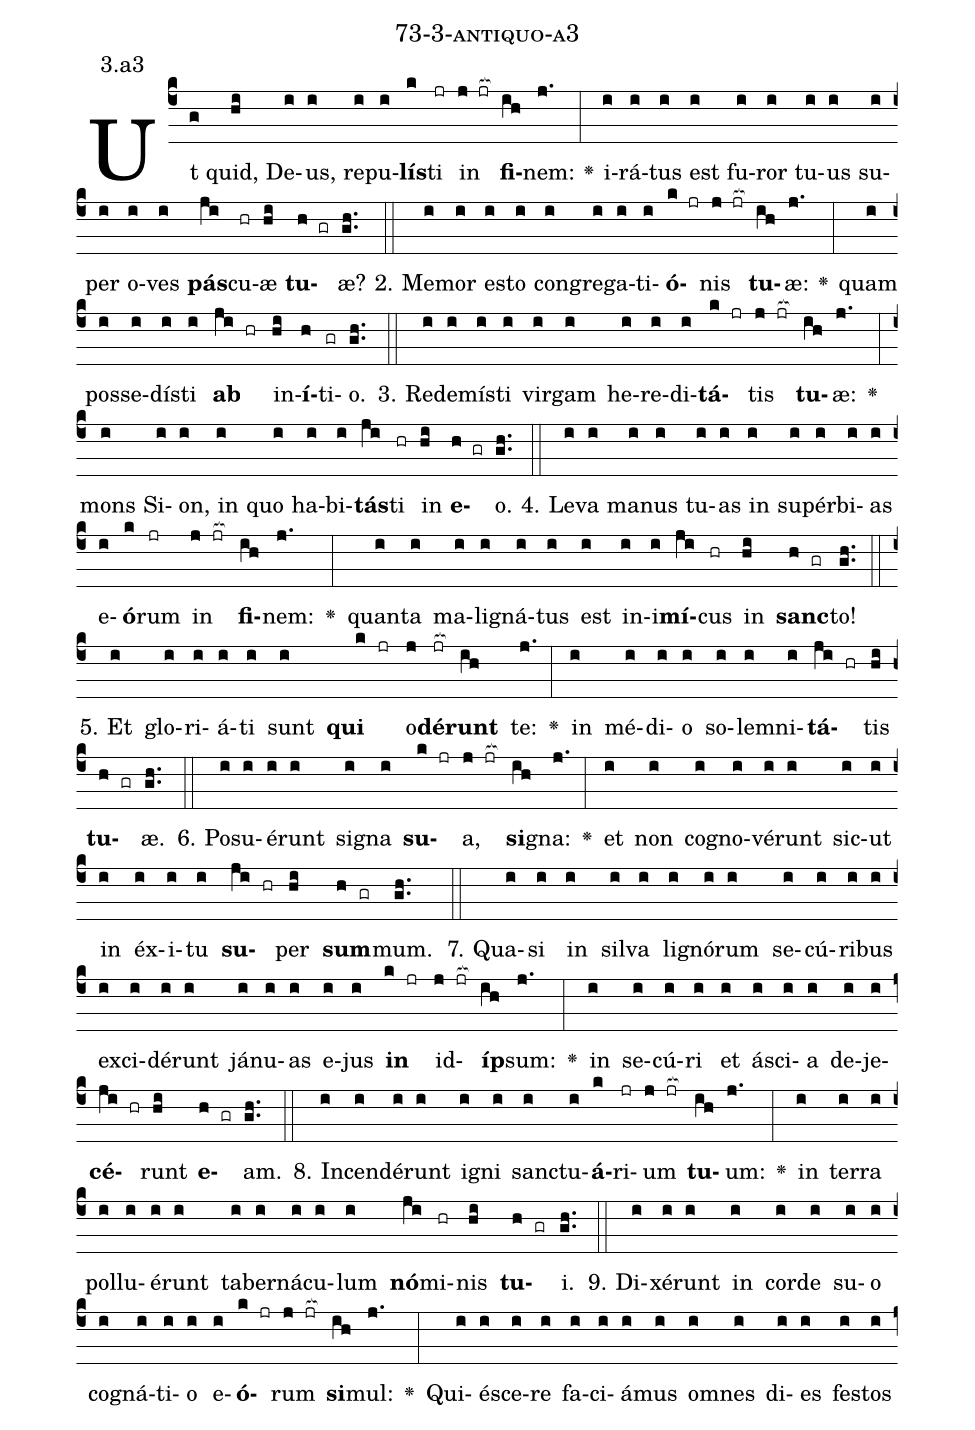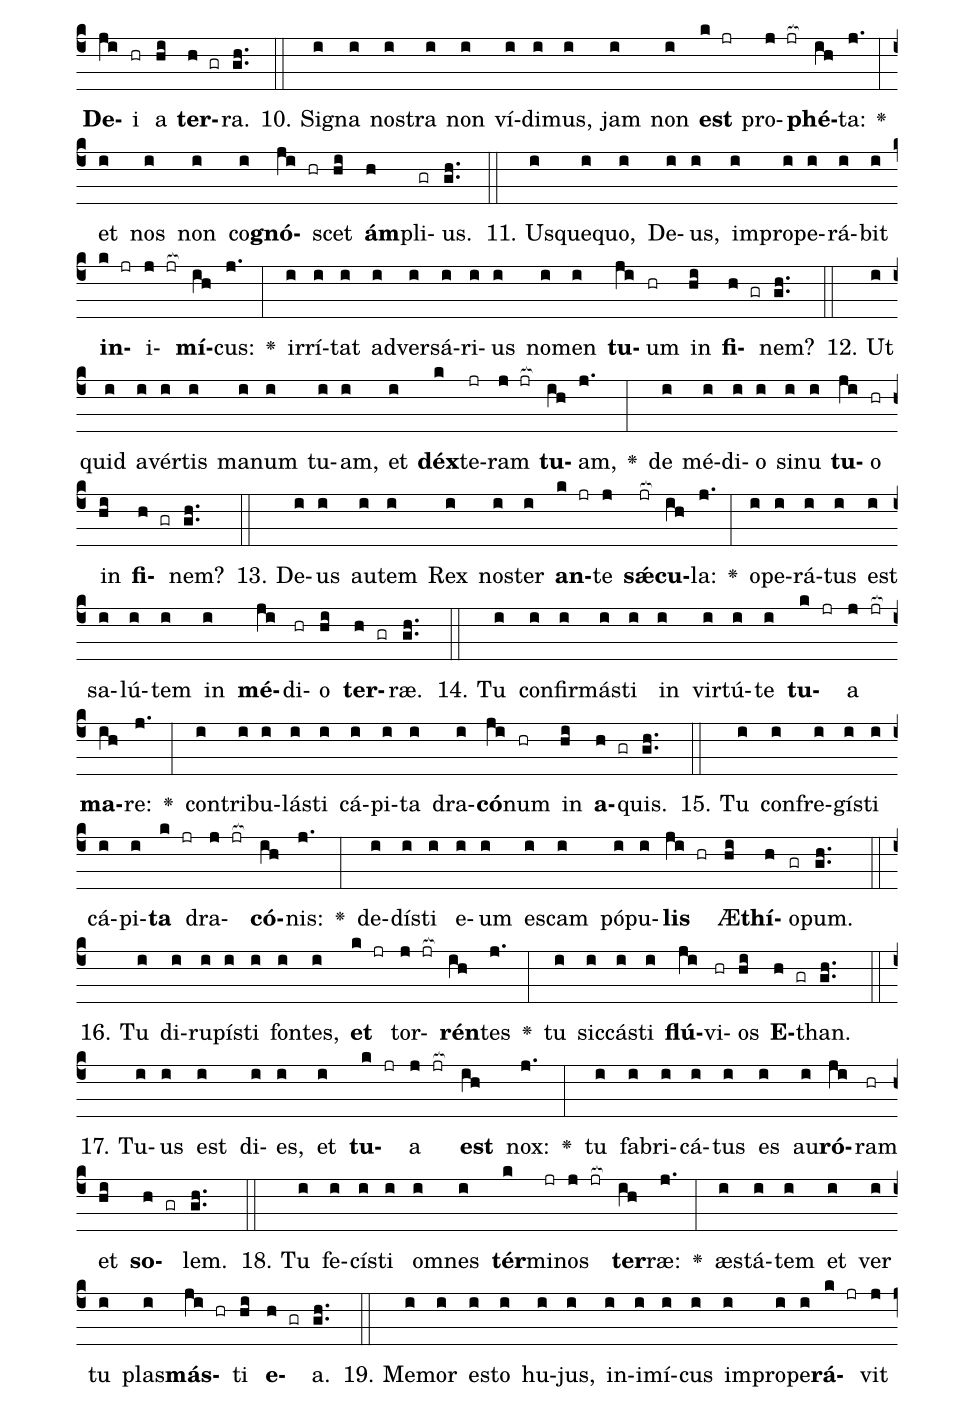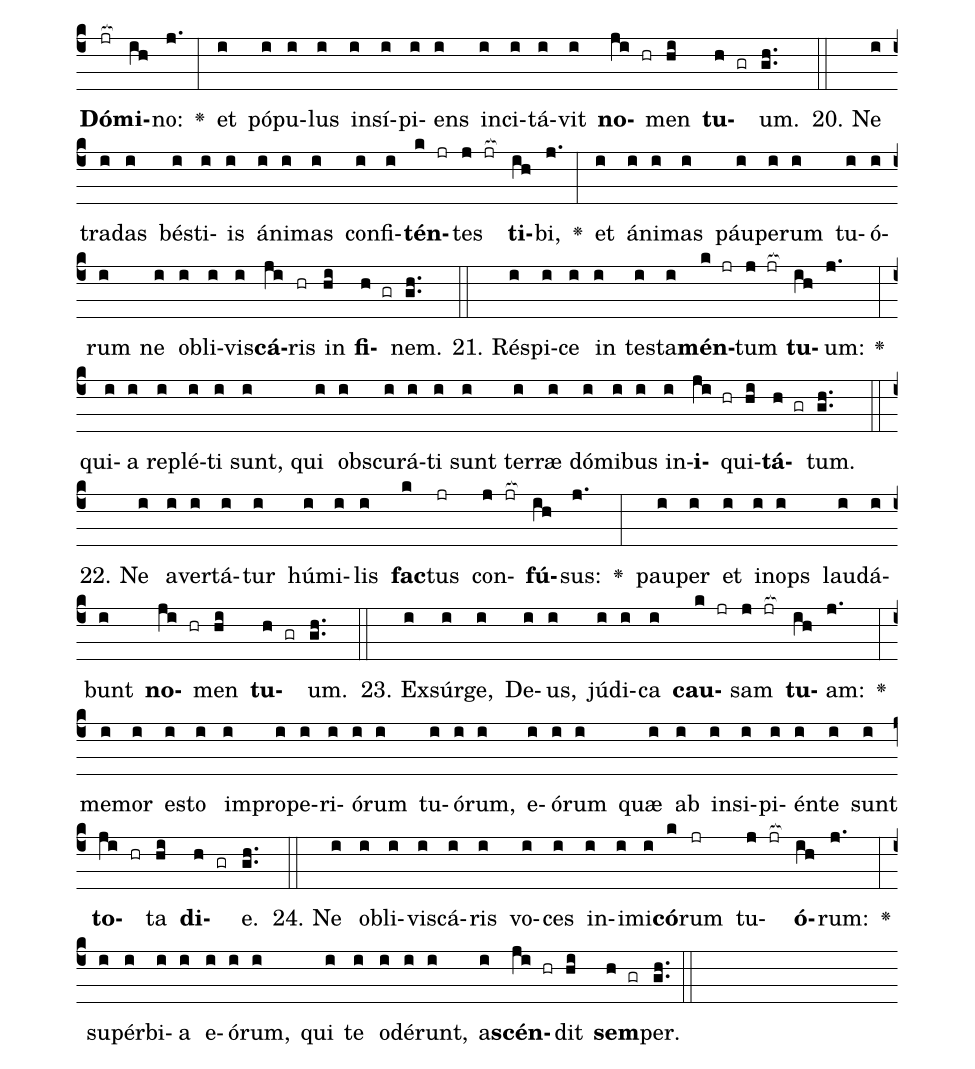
name: 73-3-antiquo-a3;
annotation: 3.a3;
%%
(c4)Ut(g) quid,(hi) De(i)us,(i) re(i)pu(i)<b>lís</b>(k)ti(jr) in(j jr[ocb:1{]) <b>fi</b>(ih[ocb:0}])nem:(j.) <v>\greheightstar</v>(:) i(i)rá(i)tus(i) est(i) fu(i)ror(i) tu(i)us(i) su(i)per(i) o(i)ves(i) <b>pás</b>(ji)cu(hr)æ(hi) <b>tu</b>(h gr)æ?(gh..) (::)
2. Me(i)mor(i) es(i)to(i) con(i)gre(i)ga(i)ti(i)<b>ó</b>(k jr)nis(j jr[ocb:1{]) <b>tu</b>(ih[ocb:0}])æ:(j.) <v>\greheightstar</v>(:) quam(i) pos(i)se(i)dís(i)ti(i) <b>ab</b>(ji hr) in(hi)<b>í</b>(h)ti(gr)o.(gh..) (::)
3. Red(i)e(i)mís(i)ti(i) vir(i)gam(i) he(i)re(i)di(i)<b>tá</b>(k jr)tis(j jr[ocb:1{]) <b>tu</b>(ih[ocb:0}])æ:(j.) <v>\greheightstar</v>(:) mons(i) Si(i)on,(i) in(i) quo(i) ha(i)bi(i)<b>tás</b>(ji)ti(hr) in(hi) <b>e</b>(h gr)o.(gh..) (::)
4. Le(i)va(i) ma(i)nus(i) tu(i)as(i) in(i) su(i)pér(i)bi(i)as(i) e(i)<b>ó</b>(k)rum(jr) in(j jr[ocb:1{]) <b>fi</b>(ih[ocb:0}])nem:(j.) <v>\greheightstar</v>(:) quan(i)ta(i) ma(i)li(i)gná(i)tus(i) est(i) in(i)i(i)<b>mí</b>(ji)cus(hr) in(hi) <b>sanc</b>(h gr)to!(gh..) (::)
5. Et(i) glo(i)ri(i)á(i)ti(i) sunt(i) <b>qui</b>(k jr) o(j)<b>dé</b>(jr[ocb:1{])<b>runt</b>(ih[ocb:0}]) te:(j.) <v>\greheightstar</v>(:) in(i) mé(i)di(i)o(i) so(i)lem(i)ni(i)<b>tá</b>(ji hr)tis(hi) <b>tu</b>(h gr)æ.(gh..) (::)
6. Po(i)su(i)é(i)runt(i) si(i)gna(i) <b>su</b>(k jr)a,(j jr[ocb:1{]) <b>si</b>(ih[ocb:0}])gna:(j.) <v>\greheightstar</v>(:) et(i) non(i) co(i)gno(i)vé(i)runt(i) sic(i)ut(i) in(i) éx(i)i(i)tu(i) <b>su</b>(ji hr)per(hi) <b>sum</b>(h gr)mum.(gh..) (::)
7. Qua(i)si(i) in(i) sil(i)va(i) li(i)gnó(i)rum(i) se(i)cú(i)ri(i)bus(i) ex(i)ci(i)dé(i)runt(i) já(i)nu(i)as(i) e(i)jus(i) <b>in</b>(k jr) id(j jr[ocb:1{])<b>íp</b>(ih[ocb:0}])sum:(j.) <v>\greheightstar</v>(:) in(i) se(i)cú(i)ri(i) et(i) á(i)sci(i)a(i) de(i)je(i)<b>cé</b>(ji hr)runt(hi) <b>e</b>(h gr)am.(gh..) (::)
8. In(i)cen(i)dé(i)runt(i) i(i)gni(i) sanc(i)tu(i)<b>á</b>(k)ri(jr)um(j jr[ocb:1{]) <b>tu</b>(ih[ocb:0}])um:(j.) <v>\greheightstar</v>(:) in(i) ter(i)ra(i) pol(i)lu(i)é(i)runt(i) ta(i)ber(i)ná(i)cu(i)lum(i) <b>nó</b>(ji)mi(hr)nis(hi) <b>tu</b>(h gr)i.(gh..) (::)
9. Di(i)xé(i)runt(i) in(i) cor(i)de(i) su(i)o(i) co(i)gná(i)ti(i)o(i) e(i)<b>ó</b>(k jr)rum(j jr[ocb:1{]) <b>si</b>(ih[ocb:0}])mul:(j.) <v>\greheightstar</v>(:) Qui(i)é(i)sce(i)re(i) fa(i)ci(i)á(i)mus(i) om(i)nes(i) di(i)es(i) fes(i)tos(i) <b>De</b>(ji)i(hr) a(hi) <b>ter</b>(h gr)ra.(gh..) (::)
10. Si(i)gna(i) nos(i)tra(i) non(i) ví(i)di(i)mus,(i) jam(i) non(i) <b>est</b>(k jr) pro(j jr[ocb:1{])<b>phé</b>(ih[ocb:0}])ta:(j.) <v>\greheightstar</v>(:) et(i) nos(i) non(i) co(i)<b>gnó</b>(ji hr)scet(hi) <b>ám</b>(h)pli(gr)us.(gh..) (::)
11. Us(i)que(i)quo,(i) De(i)us,(i) im(i)pro(i)pe(i)rá(i)bit(i) <b>in</b>(k jr)i(j jr[ocb:1{])<b>mí</b>(ih[ocb:0}])cus:(j.) <v>\greheightstar</v>(:) ir(i)rí(i)tat(i) ad(i)ver(i)sá(i)ri(i)us(i) no(i)men(i) <b>tu</b>(ji)um(hr) in(hi) <b>fi</b>(h gr)nem?(gh..) (::)
12. Ut(i) quid(i) a(i)vér(i)tis(i) ma(i)num(i) tu(i)am,(i) et(i) <b>déx</b>(k)te(jr)ram(j jr[ocb:1{]) <b>tu</b>(ih[ocb:0}])am,(j.) <v>\greheightstar</v>(:) de(i) mé(i)di(i)o(i) si(i)nu(i) <b>tu</b>(ji)o(hr) in(hi) <b>fi</b>(h gr)nem?(gh..) (::)
13. De(i)us(i) au(i)tem(i) Rex(i) nos(i)ter(i) <b>an</b>(k jr)te(j) <b>sǽ</b>(jr[ocb:1{])<b>cu</b>(ih[ocb:0}])la:(j.) <v>\greheightstar</v>(:) o(i)pe(i)rá(i)tus(i) est(i) sa(i)lú(i)tem(i) in(i) <b>mé</b>(ji)di(hr)o(hi) <b>ter</b>(h gr)ræ.(gh..) (::)
14. Tu(i) con(i)fir(i)más(i)ti(i) in(i) vir(i)tú(i)te(i) <b>tu</b>(k jr)a(j jr[ocb:1{]) <b>ma</b>(ih[ocb:0}])re:(j.) <v>\greheightstar</v>(:) con(i)tri(i)bu(i)lás(i)ti(i) cá(i)pi(i)ta(i) dra(i)<b>có</b>(ji)num(hr) in(hi) <b>a</b>(h gr)quis.(gh..) (::)
15. Tu(i) con(i)fre(i)gís(i)ti(i) cá(i)pi(i)<b>ta</b>(k jr) dra(j jr[ocb:1{])<b>có</b>(ih[ocb:0}])nis:(j.) <v>\greheightstar</v>(:) de(i)dís(i)ti(i) e(i)um(i) es(i)cam(i) pó(i)pu(i)<b>lis</b>(ji hr) Æ(hi)<b>thí</b>(h)o(gr)pum.(gh..) (::)
16. Tu(i) di(i)ru(i)pís(i)ti(i) fon(i)tes,(i) <b>et</b>(k jr) tor(j jr[ocb:1{])<b>rén</b>(ih[ocb:0}])tes(j.) <v>\greheightstar</v>(:) tu(i) sic(i)cás(i)ti(i) <b>flú</b>(ji)vi(hr)os(hi) <b>E</b>(h gr)than.(gh..) (::)
17. Tu(i)us(i) est(i) di(i)es,(i) et(i) <b>tu</b>(k jr)a(j jr[ocb:1{]) <b>est</b>(ih[ocb:0}]) nox:(j.) <v>\greheightstar</v>(:) tu(i) fa(i)bri(i)cá(i)tus(i) es(i) au(i)<b>ró</b>(ji)ram(hr) et(hi) <b>so</b>(h gr)lem.(gh..) (::)
18. Tu(i) fe(i)cís(i)ti(i) om(i)nes(i) <b>tér</b>(k)mi(jr)nos(j jr[ocb:1{]) <b>ter</b>(ih[ocb:0}])ræ:(j.) <v>\greheightstar</v>(:) æs(i)tá(i)tem(i) et(i) ver(i) tu(i) plas(i)<b>más</b>(ji hr)ti(hi) <b>e</b>(h gr)a.(gh..) (::)
19. Me(i)mor(i) es(i)to(i) hu(i)jus,(i) in(i)i(i)mí(i)cus(i) im(i)pro(i)pe(i)<b>rá</b>(k jr)vit(j) <b>Dó</b>(jr[ocb:1{])<b>mi</b>(ih[ocb:0}])no:(j.) <v>\greheightstar</v>(:) et(i) pó(i)pu(i)lus(i) in(i)sí(i)pi(i)ens(i) in(i)ci(i)tá(i)vit(i) <b>no</b>(ji hr)men(hi) <b>tu</b>(h gr)um.(gh..) (::)
20. Ne(i) tra(i)das(i) bés(i)ti(i)is(i) á(i)ni(i)mas(i) con(i)fi(i)<b>tén</b>(k jr)tes(j jr[ocb:1{]) <b>ti</b>(ih[ocb:0}])bi,(j.) <v>\greheightstar</v>(:) et(i) á(i)ni(i)mas(i) páu(i)pe(i)rum(i) tu(i)ó(i)rum(i) ne(i) ob(i)li(i)vis(i)<b>cá</b>(ji)ris(hr) in(hi) <b>fi</b>(h gr)nem.(gh..) (::)
21. Ré(i)spi(i)ce(i) in(i) tes(i)ta(i)<b>mén</b>(k jr)tum(j jr[ocb:1{]) <b>tu</b>(ih[ocb:0}])um:(j.) <v>\greheightstar</v>(:) qui(i)a(i) re(i)plé(i)ti(i) sunt,(i) qui(i) obs(i)cu(i)rá(i)ti(i) sunt(i) ter(i)ræ(i) dó(i)mi(i)bus(i) in(i)<b>i</b>(ji hr)qui(hi)<b>tá</b>(h gr)tum.(gh..) (::)
22. Ne(i) a(i)ver(i)tá(i)tur(i) hú(i)mi(i)lis(i) <b>fac</b>(k)tus(jr) con(j jr[ocb:1{])<b>fú</b>(ih[ocb:0}])sus:(j.) <v>\greheightstar</v>(:) pau(i)per(i) et(i) in(i)ops(i) lau(i)dá(i)bunt(i) <b>no</b>(ji hr)men(hi) <b>tu</b>(h gr)um.(gh..) (::)
23. Ex(i)súr(i)ge,(i) De(i)us,(i) jú(i)di(i)ca(i) <b>cau</b>(k jr)sam(j jr[ocb:1{]) <b>tu</b>(ih[ocb:0}])am:(j.) <v>\greheightstar</v>(:) me(i)mor(i) es(i)to(i) im(i)pro(i)pe(i)ri(i)ó(i)rum(i) tu(i)ó(i)rum,(i) e(i)ó(i)rum(i) quæ(i) ab(i) in(i)si(i)pi(i)én(i)te(i) sunt(i) <b>to</b>(ji hr)ta(hi) <b>di</b>(h gr)e.(gh..) (::)
24. Ne(i) ob(i)li(i)vis(i)cá(i)ris(i) vo(i)ces(i) in(i)i(i)mi(i)<b>có</b>(k)rum(jr) tu(j jr[ocb:1{])<b>ó</b>(ih[ocb:0}])rum:(j.) <v>\greheightstar</v>(:) su(i)pér(i)bi(i)a(i) e(i)ó(i)rum,(i) qui(i) te(i) o(i)dé(i)runt,(i) a(i)<b>scén</b>(ji hr)dit(hi) <b>sem</b>(h gr)per.(gh..) (::)
